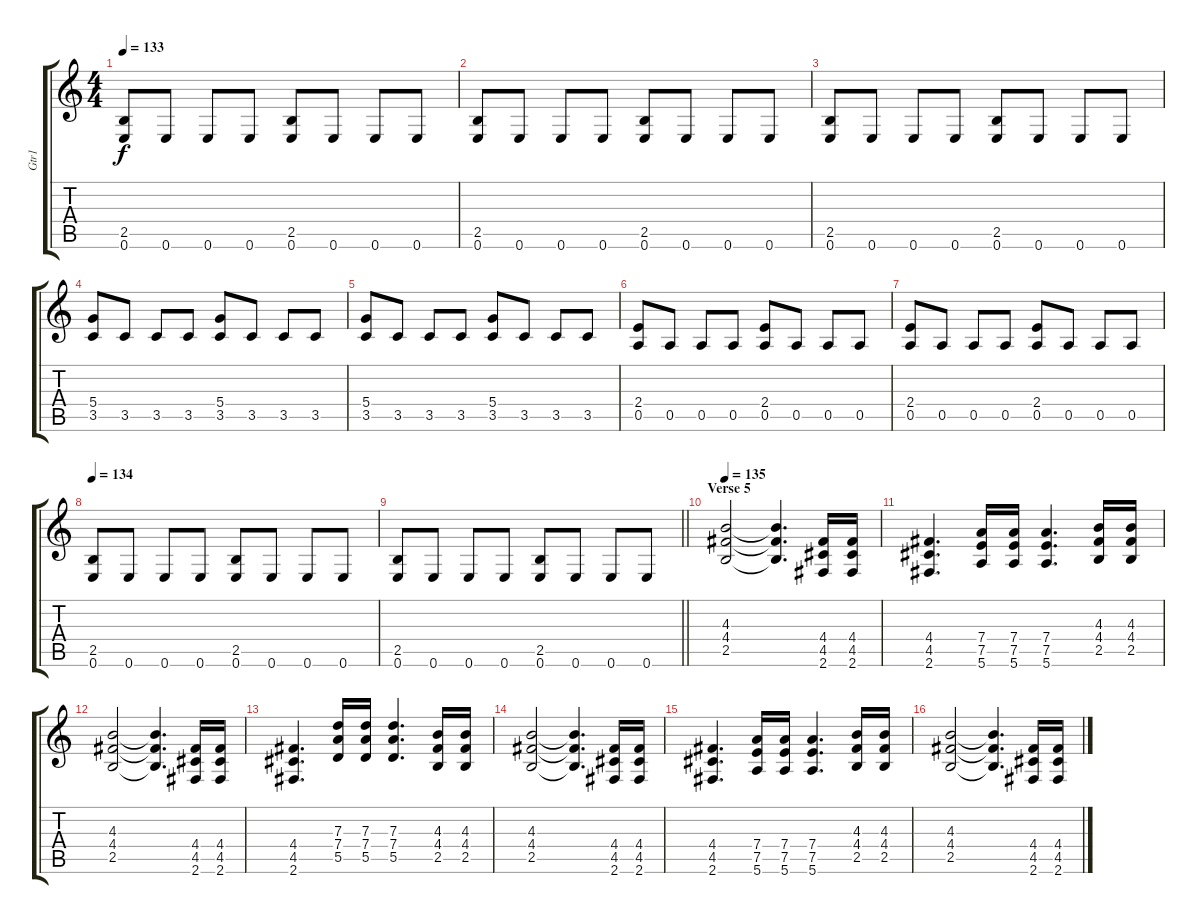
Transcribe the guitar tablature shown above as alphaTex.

\track ("Gtr1" "Gtr1") {instrument distortionguitar}
\staff {score tabs}
\tuning (E4 B3 G3 D3 A2 E2) {hide}
\ts (4 4)
\tempo 133
\clef g2
\ks c
(2.5 0.6).8{dy f} 0.6.8 0.6.8 0.6.8 (2.5 0.6).8 0.6.8 0.6.8 0.6.8 |
(2.5 0.6).8 0.6.8 0.6.8 0.6.8 (2.5 0.6).8 0.6.8 0.6.8 0.6.8 |
(2.5 0.6).8 0.6.8 0.6.8 0.6.8 (2.5 0.6).8 0.6.8 0.6.8 0.6.8 |
(5.4 3.5).8 3.5.8 3.5.8 3.5.8 (5.4 3.5).8 3.5.8 3.5.8 3.5.8 |
(5.4 3.5).8 3.5.8 3.5.8 3.5.8 (5.4 3.5).8 3.5.8 3.5.8 3.5.8 |
(2.4 0.5).8 0.5.8 0.5.8 0.5.8 (2.4 0.5).8 0.5.8 0.5.8 0.5.8 |
(2.4 0.5).8 0.5.8 0.5.8 0.5.8 (2.4 0.5).8 0.5.8 0.5.8 0.5.8 |
\tempo 134
(2.5 0.6).8 0.6.8 0.6.8 0.6.8 (2.5 0.6).8 0.6.8 0.6.8 0.6.8 |
\barLineRight lightlight
(2.5 0.6).8 0.6.8 0.6.8 0.6.8 (2.5 0.6).8 0.6.8 0.6.8 0.6.8 |
\section ("" "Verse 5")
\tempo 135
(4.3 4.4 2.5).2{instrument distortionguitar} (4.3{t} 4.4{t} 2.5{t}).4{d} (4.4 4.5 2.6).16 (4.4 4.5 2.6).16 |
(4.4 4.5 2.6).4{d} (7.4 7.5 5.6).16 (7.4 7.5 5.6).16 (7.4 7.5 5.6).4{d} (4.3 4.4 2.5).16 (4.3 4.4 2.5).16 |
(4.3 4.4 2.5).2 (4.3{t} 4.4{t} 2.5{t}).4{d} (4.4 4.5 2.6).16 (4.4 4.5 2.6).16 |
(4.4 4.5 2.6).4{d} (7.3 7.4 5.5).16 (7.3 7.4 5.5).16 (7.3 7.4 5.5).4{d} (4.3 4.4 2.5).16 (4.3 4.4 2.5).16 |
(4.3 4.4 2.5).2 (4.3{t} 4.4{t} 2.5{t}).4{d} (4.4 4.5 2.6).16 (4.4 4.5 2.6).16 |
(4.4 4.5 2.6).4{d} (7.4 7.5 5.6).16 (7.4 7.5 5.6).16 (7.4 7.5 5.6).4{d} (4.3 4.4 2.5).16 (4.3 4.4 2.5).16 |
(4.3 4.4 2.5).2 (4.3{t} 4.4{t} 2.5{t}).4{d} (4.4 4.5 2.6).16 (4.4 4.5 2.6).16
